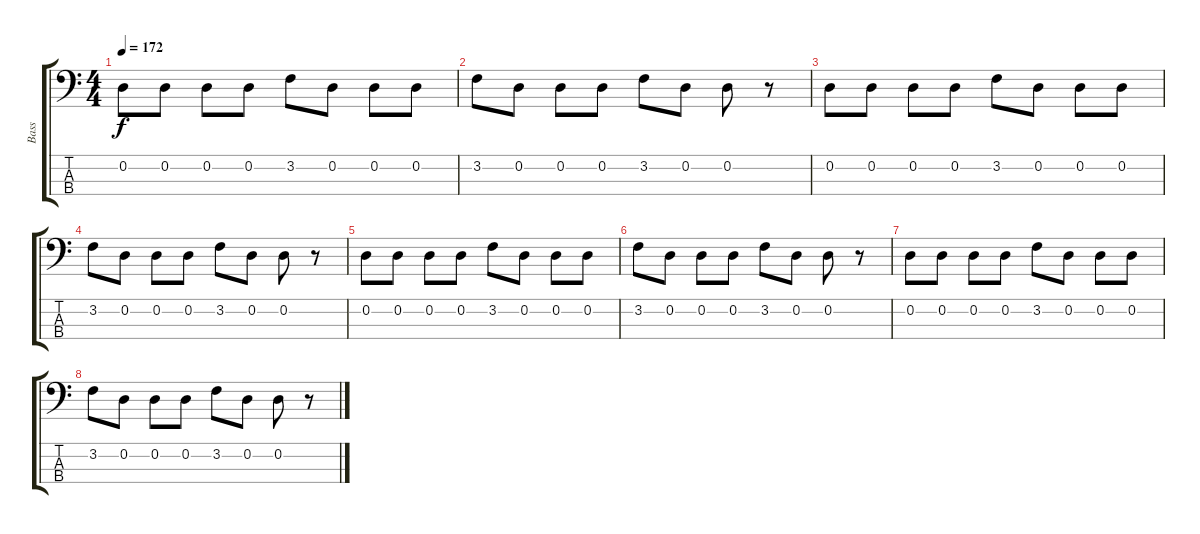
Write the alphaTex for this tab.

\track ("Bass" "Bass") {instrument electricbassfinger}
\staff {score tabs}
\tuning (G2 D2 A1 D1) {hide}
\ts (4 4)
\tempo 172
\clef f4
\ks c
0.2.8{dy f} 0.2.8 0.2.8 0.2.8 3.2.8 0.2.8 0.2.8 0.2.8 |
3.2.8 0.2.8 0.2.8 0.2.8 3.2.8 0.2.8 0.2.8 r.8 |
0.2.8 0.2.8 0.2.8 0.2.8 3.2.8 0.2.8 0.2.8 0.2.8 |
3.2.8 0.2.8 0.2.8 0.2.8 3.2.8 0.2.8 0.2.8 r.8 |
0.2.8 0.2.8 0.2.8 0.2.8 3.2.8 0.2.8 0.2.8 0.2.8 |
3.2.8 0.2.8 0.2.8 0.2.8 3.2.8 0.2.8 0.2.8 r.8 |
0.2.8 0.2.8 0.2.8 0.2.8 3.2.8 0.2.8 0.2.8 0.2.8 |
3.2.8 0.2.8 0.2.8 0.2.8 3.2.8 0.2.8 0.2.8 r.8
